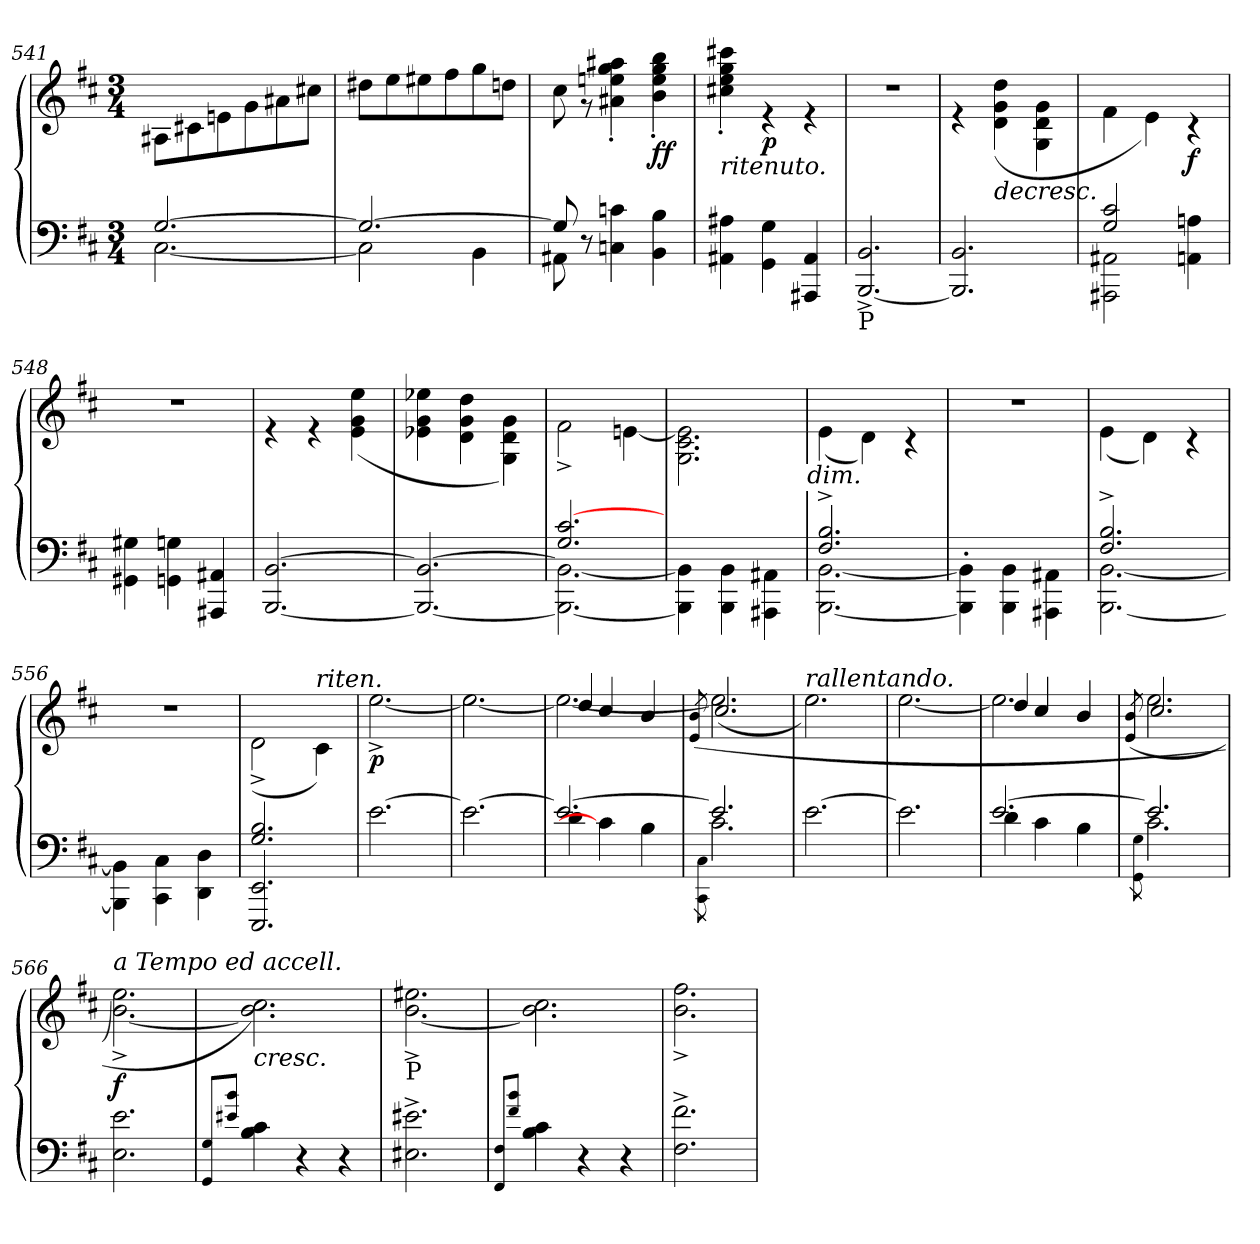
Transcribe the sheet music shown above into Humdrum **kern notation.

**kern	**kern	**dynam
*part1	*part1	*part1
*staff2	*staff1	*staff1/2
*clefF4	*clefG2	*
*k[f#c#]	*k[f#c#]	*
*M3/4	*M3/4	*
=541	=541	=541
*^	*^	*
[2.G/	[2.C#\	2.ryy	8A#X\L	.
.	.	.	8c#X\	.
.	.	.	8en\	.
.	.	.	8g\	.
.	.	.	8a#X\	.
.	.	.	8cc#X\J	.
=542	=542	=542	=542	=542
2.G/_	2C#\]	2.ryy	8dd#X\L	.
.	.	.	8ee\	.
.	.	.	8ee#X\	.
.	.	.	8ff#\	.
.	4BB\	.	8gg\	.
.	.	.	8ddn\J	.
=543	=543	=543	=543	=543
8G/]	8AA#X\	2.ryy	8cc#\	.
8rcyy	8r	.	8r	.
2rgyy	4Cn\ 4cn\	.	4a#X\' 4een\' 4gg\' 4aa#X\'	.
!	!	!	!	!LO:DY:b
.	4BB\ 4B\	.	4b\' 4ee\' 4gg\' 4bb\'	ff
=544	=544	=544	=544	=544
!	!	!LO:TX:b:i:t=ritenuto.	!	!
*v	*v	*	*	*
4AA#X\ 4A#X\	2.ryy	4cc#X\' 4ee\' 4gg\' 4ccc#X\'	.
!	!	!	!LO:DY:b
4GG\ 4G\	.	4r	p
4AAA#X/ 4AA#/	.	4r	.
=545	=545	=545	=545
!LO:TX:b:t=P	!	!	!
[2.BBB/^ 2.BB/^	2.ryy	2.rdd	.
=546	=546	=546	=546
2.BBB/] 2.BB/	2.ryy	4r	.
!	!	!	!LO:HP:b
.	.	(>4d\ 4g\ 4dd\	>
.	.	4G\ 4d\ 4g\	.
!!LO:LB:g=z	!!
=547	=547	=547	=547
*^	*	*	*
2G/ 2c#/	2AAA#X\ 2AA#X\	2.ryy	4f#\	.
.	.	.	4e\)	.
!	!	!	!	!LO:DY:b
4rgyy	4AAn\ 4An\	.	4r	f
*v	*v	*	*	*
=548	=548	=548	=548
4GG#X\ 4G#X\	2.ryy	2.rdd	.
4GGn\ 4Gn\	.	.	.
4AAA#X/ 4AA#X/	.	.	.
=549	=549	=549	=549
[2.BBB/ [2.BB/	2.ryy	4r	.
.	.	4r	.
.	.	(>4e\ 4g\ 4ee\	.
=550	=550	=550	=550
2.BBB/_ 2.BB/_	2.ryy	4e-X\ 4g\ 4ee-X\	.
.	.	4d\ 4g\ 4dd\	]
.	.	4G\ 4d\ 4g\)	.
=551	=551	=551	=551
*^	*	*	*
2.G/ [2.c#/	2.BBB\_ 2.BB\_	2.ryy	2f#^\	.
.	.	.	[4en\	.
*v	*v	*	*	*
=552	=552	=552	=552
4BBB\] 4BB\]	2.ryy	2.G\ 2.c#\ 2.e\]	.
4BBB\ 4BB\	.	.	.
4AAA#X\ 4AA#X\	.	.	.
!	!LO:TX:b:i:t=dim.	!	!
=553	=553	=553	=553
*^	*	*	*
2.F#/^ 2.B/^	[2.BBB\ [2.BB\	2.ryy	(<4e\	.
.	.	.	4d\)	.
.	.	.	4r	.
*v	*v	*	*	*
=554	=554	=554	=554
4BBB\]' 4BB\]'	2.ryy	2.rdd	.
4BBB\ 4BB\	.	.	.
4AAA#X\ 4AA#X\	.	.	.
=555	=555	=555	=555
*^	*	*	*
2.F#/^ 2.B/^	[2.BBB\ [2.BB\	2.ryy	(<4e\	.
.	.	.	4d\)	.
.	.	.	4r	.
*v	*v	*	*	*
=556	=556	=556	=556
4BBB\] 4BB\]	2.ryy	2.rdd	.
4CC#\ 4C#\	.	.	.
4DD\ 4D\	.	.	.
!!LO:LB:g=z	!!
=557	=557	=557	=557
*^	*	*	*
2.G/ 2.B/	2.EEE/ 2.EE/	2.ryy	(<2d^\	.
!	!	!	!LO:TX:a:i:t=riten.	!
.	.	.	4c#\)	.
*v	*v	*	*	*
=558	=558	=558	=558
!	!	!	!LO:DY:b
[2.e\	2.ryy	[2.ee^\	p
=559	=559	=559	=559
2.e\_	2.ryy	2.ee\_	.
=560	=560	=560	=560
*^	*	*^	*
2.e/_	4d\	2.ryy	2.ee\_	4dd/	.
.	4c#\]	.	.	4cc#/	.
.	4B\	.	.	4b/	.
=561	=561	=561	=561	=561	=561
.	8qCC#\ 8qC#\	.	.	(<8qe/ 8qb/	.
2.e/]	2.c#\	2.ryy	(>2.ee\]	2.cc#/	.
=562	=562	=562	=562	=562	=562
!	!	!LO:TX:a:i:t=rallentando.	!	!	!
*v	*v	*	*	*	*
*	*	*v	*v	*
[2.e\	2.ryy	2.ee\)	.
=563	=563	=563	=563
2.e\]	2.ryy	[2.ee\	.
=564	=564	=564	=564
*^	*	*^	*
[2.e/	4d\	2.ryy	2.ee\]	4dd/	.
.	4c#\	.	.	4cc#/	.
.	4B\	.	.	4b/	.
=565	=565	=565	=565	=565	=565
.	8qGG\ 8qG\	.	.	(<(>8qe/ 8qb/	.
2.e/]	2.c#\	2.ryy	2.ee\)	2.cc#/	.
=566	=566	=566	=566	=566	=566
!	!	!LO:TX:a:i:t=a Tempo ed accell.	!	!	!
!	!	!	!	!	!LO:DY:b
*v	*v	*	*	*	*
*	*	*v	*v	*
2.E\ 2.e\	2.ryy	[2.b\^ 2.ee\^)	f
=567	=567	=567	=567
8qGG/ 8qG/L	.	.	.
(>8qe#X/ 8qb/J	.	.	.
!	!LO:TX:b:i:t=cresc.	!	!
4B\ 4c#\	2.ryy	2.b\] 2.cc#\)	.
4r	.	.	.
4r	.	.	.
=568	=568	=568	=568
!	!LO:TX:b:t=P	!	!
2.E#X\^ 2.e#X\^	2.ryy	[2.b\^ 2.ee#X\^	.
!!LO:LB:g=z	!!
=569	=569	=569	=569
8qFF#/ 8qF#/L	.	.	.
8qf#/ 8qb/J	.	.	.
4B\ 4c#\	2.ryy	2.b\] 2.cc#\)	.
4r	.	.	.
4r	.	.	.
=570	=570	=570	=570
2.F#\^ 2.f#\^	2.ryy	2.b\^ 2.ff#\^	.
*	*v	*v	*
=	=	=
*-	*-	*-
